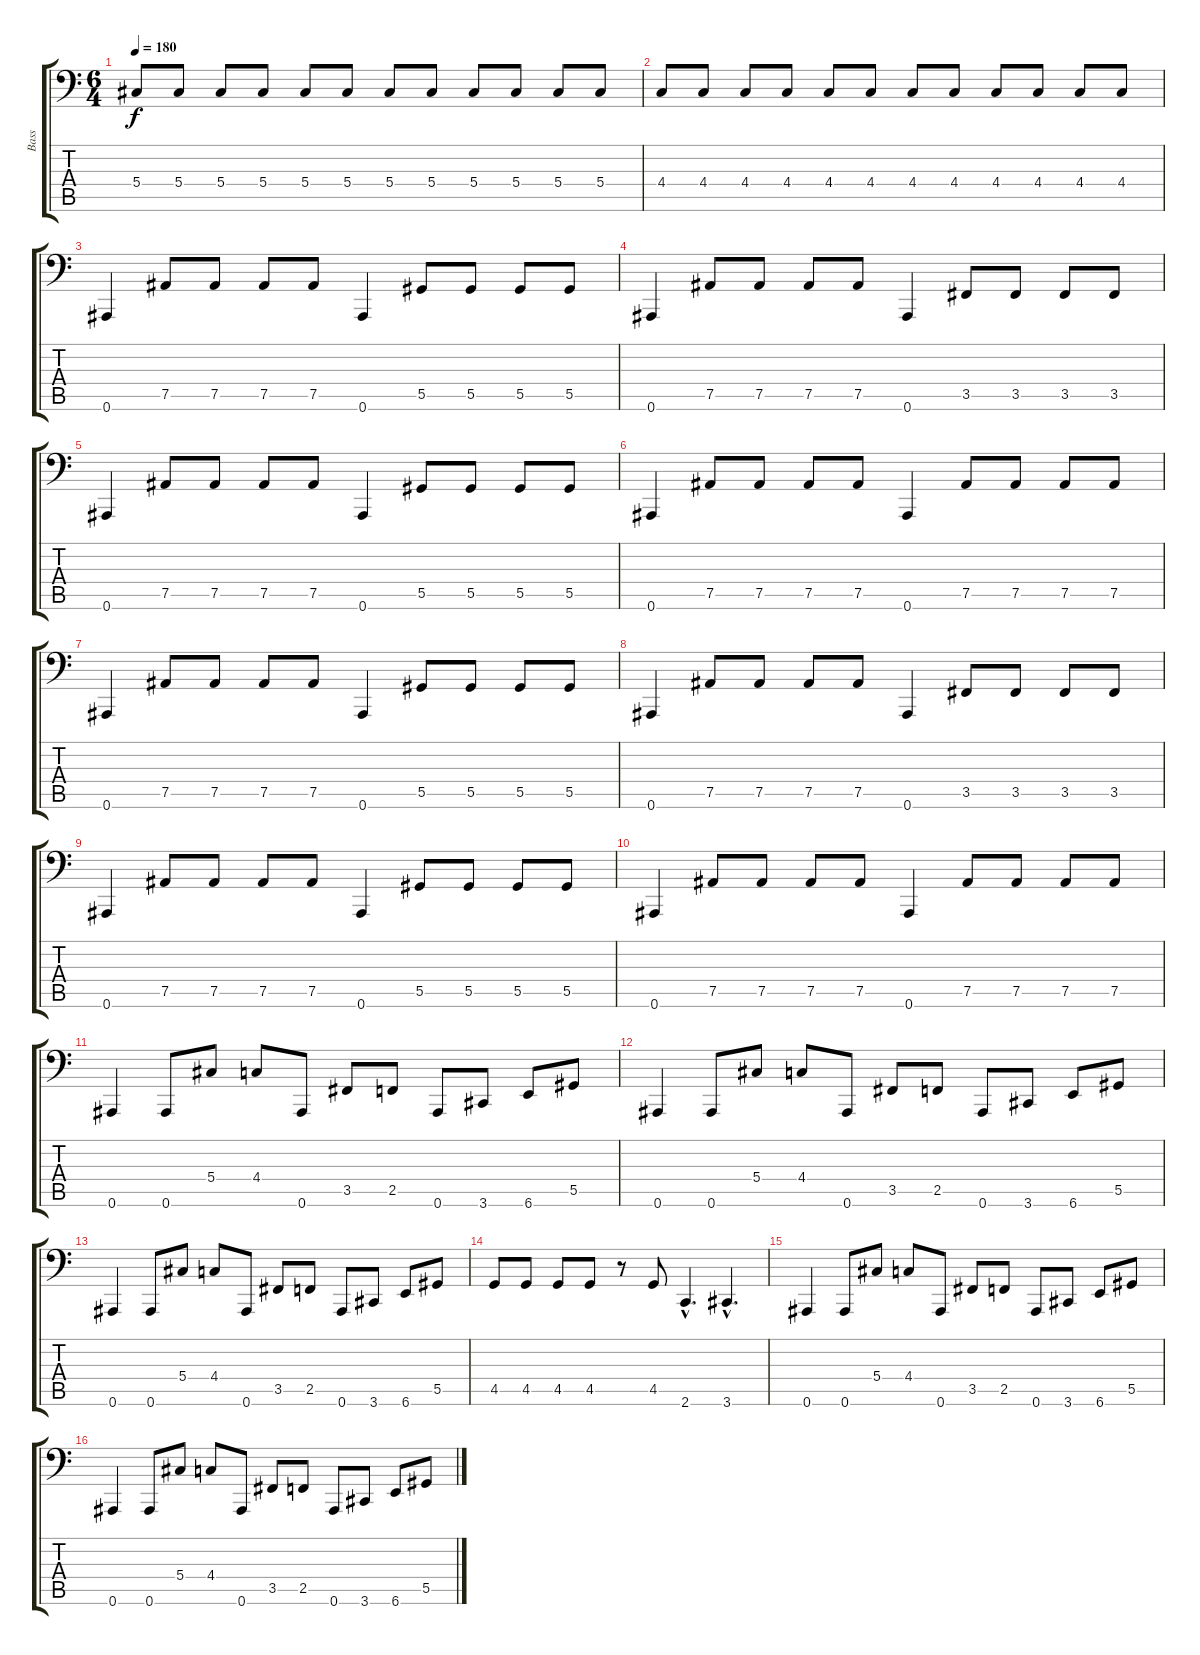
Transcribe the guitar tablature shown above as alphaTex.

\track ("Bass" "Bass") {instrument electricbassfinger}
\staff {score tabs}
\tuning (Bb2 F2 Db2 Ab1 Eb1 Bb0) {hide}
\ts (6 4)
\tempo 180
\clef f4
\ks c
5.4.8{dy f} 5.4.8 5.4.8 5.4.8 5.4.8 5.4.8 5.4.8 5.4.8 5.4.8 5.4.8 5.4.8 5.4.8 |
4.4.8 4.4.8 4.4.8 4.4.8 4.4.8 4.4.8 4.4.8 4.4.8 4.4.8 4.4.8 4.4.8 4.4.8 |
0.6.4 7.5.8 7.5.8 7.5.8 7.5.8 0.6.4 5.5.8 5.5.8 5.5.8 5.5.8 |
0.6.4 7.5.8 7.5.8 7.5.8 7.5.8 0.6.4 3.5.8 3.5.8 3.5.8 3.5.8 |
0.6.4 7.5.8 7.5.8 7.5.8 7.5.8 0.6.4 5.5.8 5.5.8 5.5.8 5.5.8 |
0.6.4 7.5.8 7.5.8 7.5.8 7.5.8 0.6.4 7.5.8 7.5.8 7.5.8 7.5.8 |
0.6.4 7.5.8 7.5.8 7.5.8 7.5.8 0.6.4 5.5.8 5.5.8 5.5.8 5.5.8 |
0.6.4 7.5.8 7.5.8 7.5.8 7.5.8 0.6.4 3.5.8 3.5.8 3.5.8 3.5.8 |
0.6.4 7.5.8 7.5.8 7.5.8 7.5.8 0.6.4 5.5.8 5.5.8 5.5.8 5.5.8 |
0.6.4 7.5.8 7.5.8 7.5.8 7.5.8 0.6.4 7.5.8 7.5.8 7.5.8 7.5.8 |
0.6.4 0.6.8 5.4.8 4.4.8 0.6.8 3.5.8 2.5.8 0.6.8 3.6.8 6.6.8 5.5.8 |
0.6.4 0.6.8 5.4.8 4.4.8 0.6.8 3.5.8 2.5.8 0.6.8 3.6.8 6.6.8 5.5.8 |
0.6.4 0.6.8 5.4.8 4.4.8 0.6.8 3.5.8 2.5.8 0.6.8 3.6.8 6.6.8 5.5.8 |
4.5.8 4.5.8 4.5.8 4.5.8 r.8 4.5.8 2.6{hac}.4{d} 3.6{hac}.4{d} |
0.6.4 0.6.8 5.4.8 4.4.8 0.6.8 3.5.8 2.5.8 0.6.8 3.6.8 6.6.8 5.5.8 |
0.6.4 0.6.8 5.4.8 4.4.8 0.6.8 3.5.8 2.5.8 0.6.8 3.6.8 6.6.8 5.5.8
